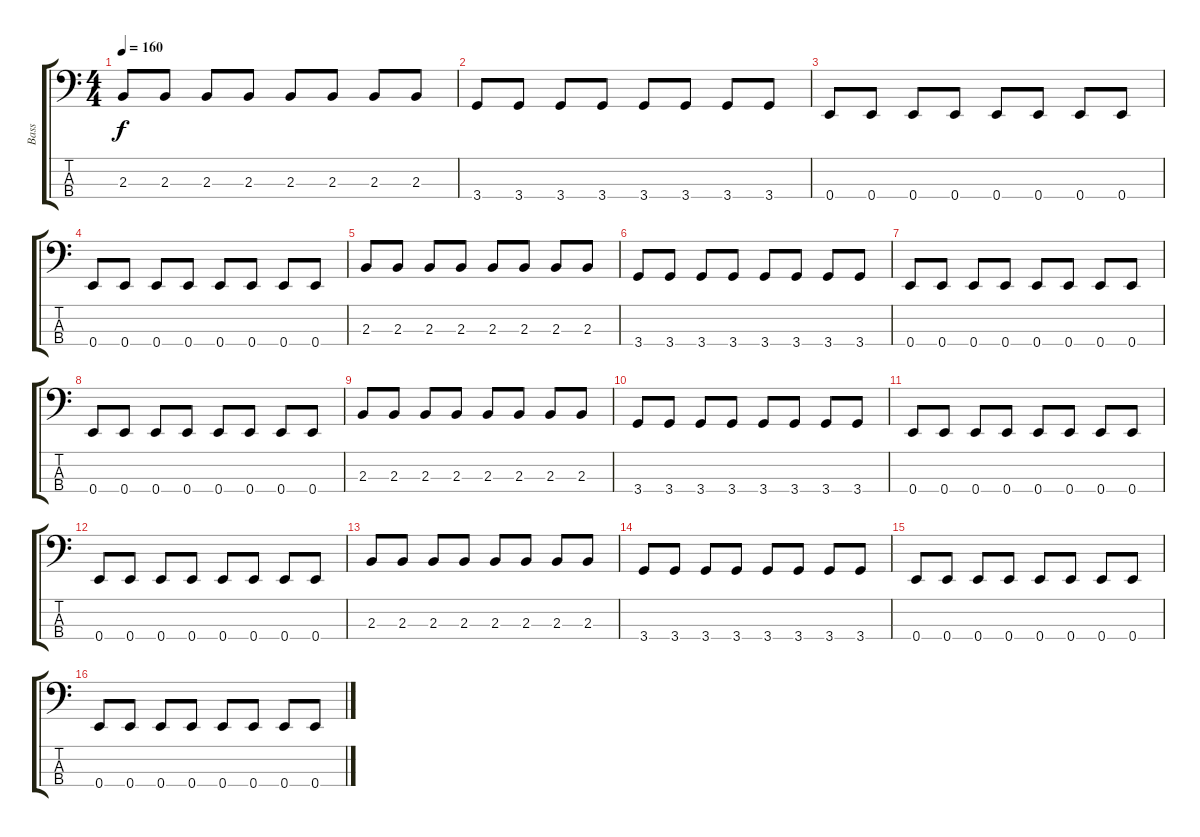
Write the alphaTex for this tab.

\track ("Bass                " "Bass      ") {instrument electricbassfinger}
\staff {score tabs}
\tuning (G2 D2 A1 E1) {hide}
\ts (4 4)
\tempo 160
\clef f4
\ks c
2.3.8{dy f} 2.3.8 2.3.8 2.3.8 2.3.8 2.3.8 2.3.8 2.3.8 |
3.4.8 3.4.8 3.4.8 3.4.8 3.4.8 3.4.8 3.4.8 3.4.8 |
0.4.8 0.4.8 0.4.8 0.4.8 0.4.8 0.4.8 0.4.8 0.4.8 |
0.4.8 0.4.8 0.4.8 0.4.8 0.4.8 0.4.8 0.4.8 0.4.8 |
2.3.8 2.3.8 2.3.8 2.3.8 2.3.8 2.3.8 2.3.8 2.3.8 |
3.4.8 3.4.8 3.4.8 3.4.8 3.4.8 3.4.8 3.4.8 3.4.8 |
0.4.8 0.4.8 0.4.8 0.4.8 0.4.8 0.4.8 0.4.8 0.4.8 |
0.4.8 0.4.8 0.4.8 0.4.8 0.4.8 0.4.8 0.4.8 0.4.8 |
2.3.8 2.3.8 2.3.8 2.3.8 2.3.8 2.3.8 2.3.8 2.3.8 |
3.4.8 3.4.8 3.4.8 3.4.8 3.4.8 3.4.8 3.4.8 3.4.8 |
0.4.8 0.4.8 0.4.8 0.4.8 0.4.8 0.4.8 0.4.8 0.4.8 |
0.4.8 0.4.8 0.4.8 0.4.8 0.4.8 0.4.8 0.4.8 0.4.8 |
2.3.8 2.3.8 2.3.8 2.3.8 2.3.8 2.3.8 2.3.8 2.3.8 |
3.4.8 3.4.8 3.4.8 3.4.8 3.4.8 3.4.8 3.4.8 3.4.8 |
0.4.8 0.4.8 0.4.8 0.4.8 0.4.8 0.4.8 0.4.8 0.4.8 |
0.4.8 0.4.8 0.4.8 0.4.8 0.4.8 0.4.8 0.4.8 0.4.8
